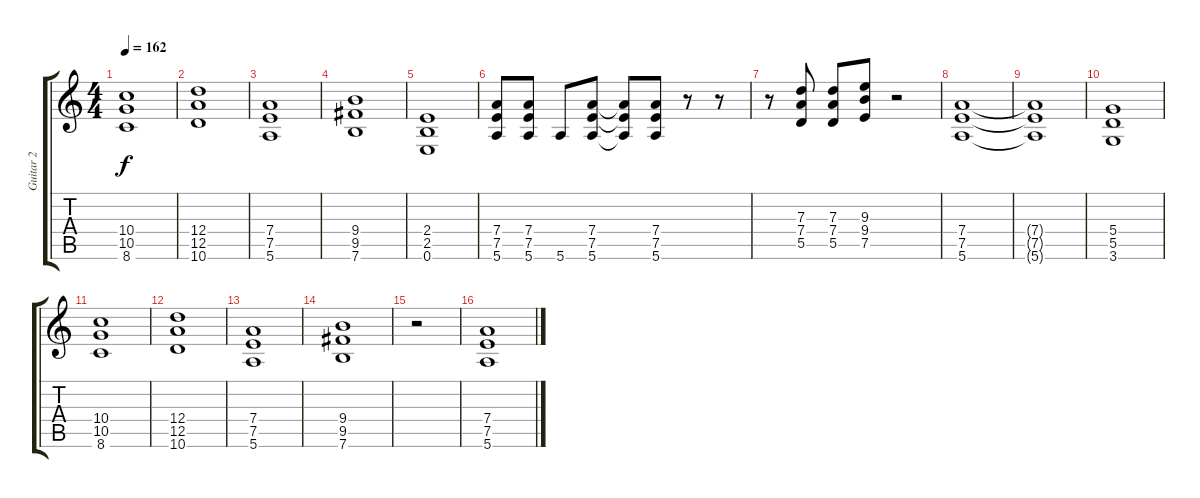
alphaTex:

\track ("Guitar 2" "Guitar 2") {instrument distortionguitar}
\staff {score tabs}
\tuning (E4 B3 G3 D3 A2 E2) {hide}
\ts (4 4)
\tempo 162
\clef g2
\ks c
(10.4 10.5 8.6).1{dy f} |
(12.4 12.5 10.6).1 |
(7.4 7.5 5.6).1 |
(9.4 9.5 7.6).1 |
(2.4 2.5 0.6).1 |
(7.4 7.5 5.6).8 (7.4 7.5 5.6).8 5.6.8 (7.4 7.5 5.6).8 (7.4{t} 7.5{t} 5.6{t}).8 (7.4 7.5 5.6).8 r.8 r.8 |
r.8 (7.3 7.4 5.5).8 (7.3 7.4 5.5).8 (9.3 9.4 7.5).8 r.2 |
(7.4 7.5 5.6).1 |
(7.4{t} 7.5{t} 5.6{t}).1 |
(5.4 5.5 3.6).1 |
(10.4 10.5 8.6).1 |
(12.4 12.5 10.6).1 |
(7.4 7.5 5.6).1 |
(9.4 9.5 7.6).1 |
r.2 |
(7.4 7.5 5.6).1
